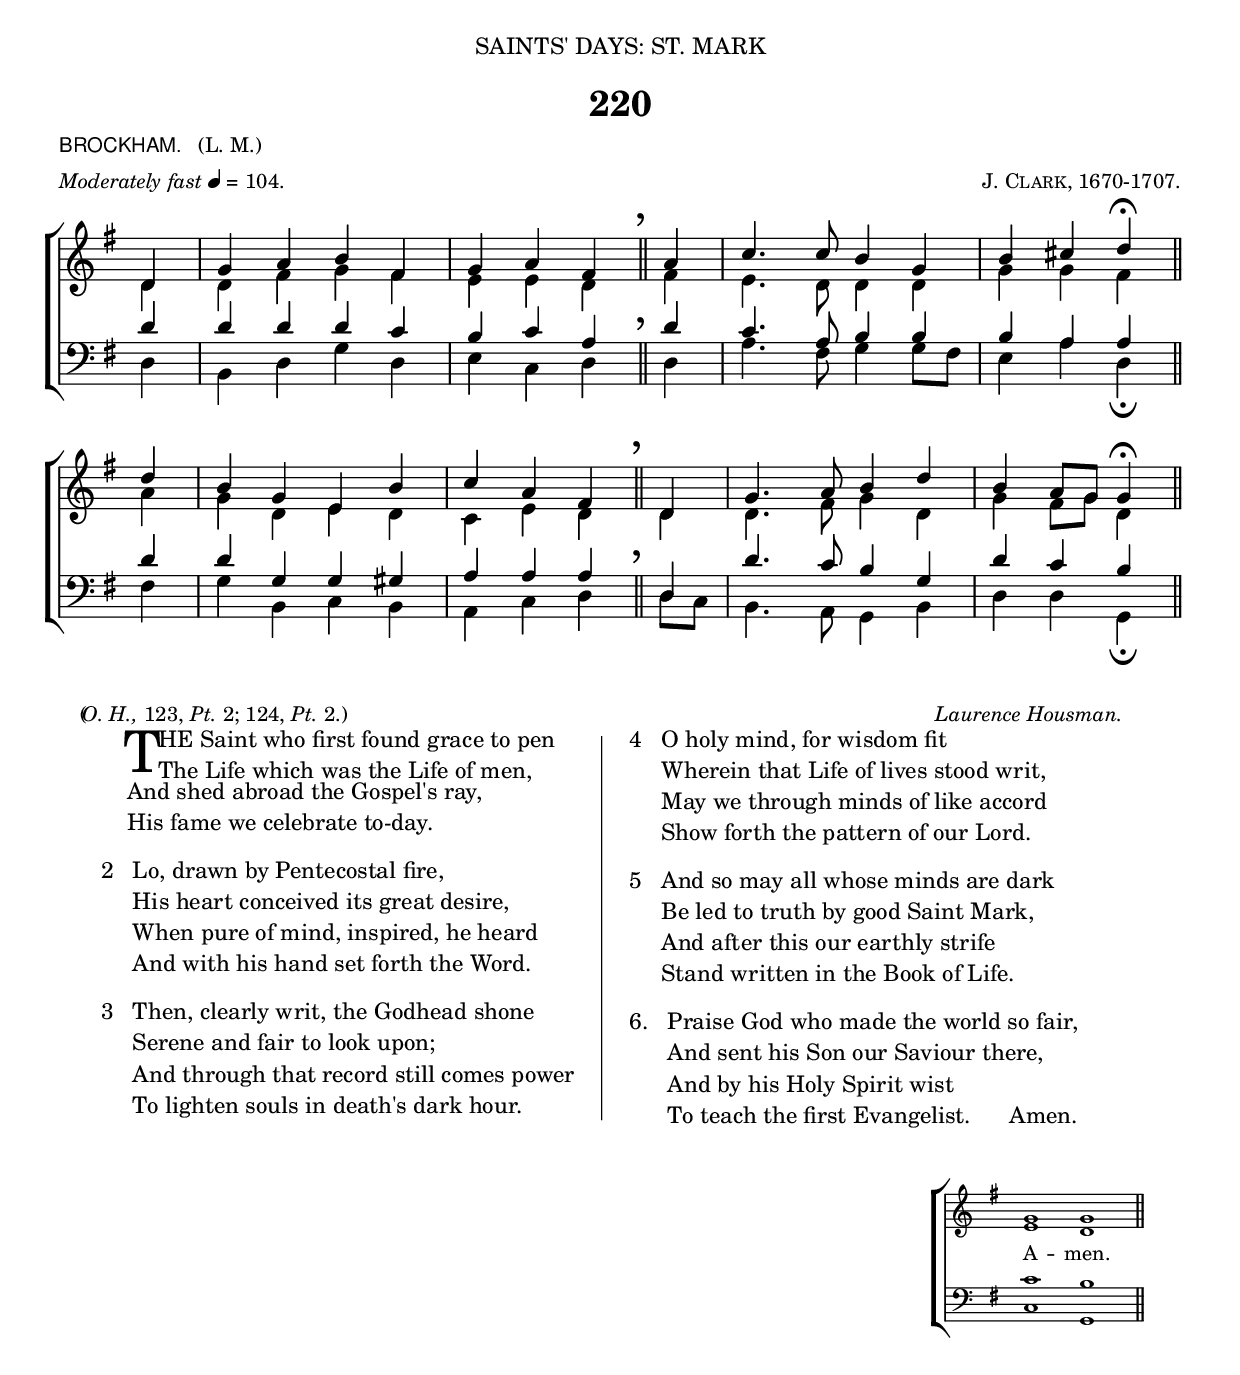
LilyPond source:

%%%347.png
%%%Hymn 220 Brockham The Saint who first found grace to pen
%%%Version 1

\version "2.10"

\header {

  dedication = \markup { \center-align { \line {  "SAINTS' DAYS: ST. MARK" } 
					       \hspace #1
						} }	
  
  title = \markup {"220" } 
  
  poet = \markup { \small {  \line { \sans {"BROCKHAM."} \hspace #1 \roman {"(L. M.)"}} }}
  
  meter = \markup { \small { \italic {Moderately fast} \general-align #Y #DOWN \note #"4" #0.5 = 104.} }
  
  arranger = \markup { \small \smallCaps "J. Clark, 1670-1707." }			       
		
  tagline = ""
}

%%%%%%%%%%%%%%%%%%%%%%%%%% Macros

%%generates the breathmarks
breathmark = { \override Score.RehearsalMark #'break-visibility = #begin-of-line-invisible
	\override Score.RehearsalMark #'Y-offset = #'4.0
	\override Score.RehearsalMark #'X-offset = #'-0.5
	\mark \markup {\fontsize #4 ","}
}
	      
%%%%%%%%%%%%%%%%%%%%%%%%%% End of Macro definitions	   
	      
%%% SATB voices

global = {
  \time 4/4
  \key g \major
  \set Staff.midiInstrument = "church organ"
}

soprano = \relative c' {
  \partial 4 d4 | g a b fis | g a fis \breathmark \bar "||" a | c4. c8 b4 g | b cis d^\fermata \bar "||" \break
  d | b g e b' | c a fis \breathmark \bar "||" d g4. a8 b4 d | b a8[ g] g4^\fermata \bar "||"
}

alto = \relative c' {
  d4 | d fis g fis | e e d \bar "||" fis | e4. d8 d4 d | g g fis \bar "||"
  a4 | g d e d | c e d \bar "||" d | d4. fis8 g4 d | g fis8[ g] d4 \bar "||"
}

tenor = \relative c { \clef bass
  d'4 | d d d c | b c a \bar "||" d | c4. a8 b4 b | b a a \bar "||"
  d | d g, g gis | a a a \bar "||" d,4 | d'4. c8 b4 g | d' c b \bar "||"
}

bass = \relative c { \clef bass
  d4 | b d g d | e c d \bar "||" d | a'4. fis8 g4 g8[ fis] | e4 a d, _\fermata \bar "||"
  fis | g b, c b | a c d \bar "||" d8[ c] | b4. a8 g4 b | d d g, _\fermata \bar "||" 
}


#(ly:set-option 'point-and-click #f)

\paper {
  #(set-paper-size "a4")
%  annotate-spacing = ##t
  print-page-number = ##f
  ragged-last-bottom = ##t
  ragged-bottom = ##t
}

\book{

%%% Score block	
	
\score{
\new ChoirStaff	
 <<

	\context Staff = upper << 
	\context Voice = sopranos { \voiceOne \global \soprano }
	\context Voice = altos    {\voiceTwo \global \alto }
	                      >>
	\context Staff = lower <<
	\context Voice = tenors { \voiceOne \global \tenor }
	\context Voice = basses { \voiceTwo \global \bass }
			        >> 
 >>
\layout {
		indent=0
%		\context { \Score timing = ##f }
		\context { \Score \remove "Bar_number_engraver" }
		\context { \Staff \remove "Time_signature_engraver" }
		\context { \Score \remove "Mark_engraver"  }
                \context { \Staff \consists "Mark_engraver"  }
	}

\midi { 
   \context { \Score tempoWholesPerMinute = #(ly:make-moment 104 4) }
       }	
} %%score bracket


%%% Lyric attributions and titles

\markup { \small { \hspace #2 "(" \hspace #-1 \italic "O. H.," "123," \italic "Pt." "2; 124," \italic "Pt." "2.)"  \hspace #56 \italic "Laurence Housman." }}

%%% Main lyric block
%%% To fit on one page, lyrics are in 3 columns: column 1 (verses ), column 2 (a dividing line), column 3 (verses)

\markup { \hspace #4  %%add space as necc. to center the entire block of lyrics
          \column { %%% super column for entire block of lyrics
	    \line { %% a master line of 3 columns, two for lyrics and one column of a separator line
		\column { %% column 1
			\column { %%verse 1 is a column of 2 lines  
			\line { \hspace #2.2 \column { \lower #2.4 \fontsize #8 "T" }   %%Drop Cap goes here
				  \hspace #-1.0    %% adjust this if other letters are too far from Drop Cap
				  \column  { \raise #0.0 "HE Saint who first found grace to pen"
			                                 "The Life which was the Life of men," } }          
	                  \line {  \hspace #2.5  %%adjust hspace until this line left edge is flush with Drop Cap
				   \lower  #1.56  %%adjust this until the line spacing looks right
				   \column {   
					   "And shed abroad the Gospel's ray,"
					   "His fame we celebrate to-day."
					   "             " %%% add vertical spacing between verses
			  		}}
			         } %%% finish verse 1
		      	\line { "2  "
				\column {	     
				   "Lo, drawn by Pentecostal fire,"
				   "His heart conceived its great desire,"
				   "When pure of mind, inspired, he heard"
				   "And with his hand set forth the Word."
				   "             " %%% add vertical spacing between verses
			}}
			\line { "3  "
				\column {	     
				"Then, clearly writ, the Godhead shone"
				"Serene and fair to look upon;"
				"And through that record still comes power"
				"To lighten souls in death's dark hour."
				"             " %%% add vertical spacing between verses
			}}
		}  %% finish Page column 1
		
	\hspace #2 %%adds horizontal space columns 1 and 2   
			   
	\column { \filled-box #'(0.0 . 0.1) #'( -36 . 1) #0 }   %%% Column 2. This is the line dviding the columns 1 and 3. 
			   	   
	\hspace #2 %%adds horizontal space between columns 2 and 3	
	
	\column { %%start page column 3			     
			\line { "4  "
				\column {	     
				"O holy mind, for wisdom fit"
				"Wherein that Life of lives stood writ,"
				"May we through minds of like accord"
				"Show forth the pattern of our Lord."
				"             " %%% add vertical spacing between verses	
			}}
			\line { "5  "
				\column {	     
				"And so may all whose minds are dark"
				"Be led to truth by good Saint Mark,"
				"And after this our earthly strife"
				"Stand written in the Book of Life."
				"             " %%% add vertical spacing between verses	
			}}
			\line { "6.  "
				\column {	     
				"Praise God who made the world so fair,"
				"And sent his Son our Saviour there,"
				"And by his Holy Spirit wist"
				"To teach the first Evangelist.      Amen."
				"             " %%% add vertical spacing between verses	
			}}
	    } %%% end column 3
     } %%% end master-line
   } %%% super column bracket
} %%% lyrics markup bracket


%%% Amen score block
\score{
  \new ChoirStaff
   <<
        \context Staff = upper \with { fontSize = #-3  \override StaffSymbol #'staff-space = #(magstep -2) }  
	                      << 
			      \context Voice = "sopranos" { \relative c' { \clef treble \global \voiceOne g'1 g1 \bar "||" }}
	\context Voice = "altos"    { \relative c' {  \clef treble \global \voiceTwo e1 d1 \bar "||" }}
	                      >>
			      
	\context Lyrics \lyricsto "altos" { \override LyricText #'font-size = #-1 A -- men. }
	
	\context Staff = lower \with { fontSize = #-3  \override StaffSymbol #'staff-space = #(magstep -2) }  
	                       <<
	\context Voice = "tenors" { \relative c { \clef bass \global \voiceThree c'1 b1 \bar "||" }}
	\context Voice = "basses" { \relative c { \clef bass \global \voiceFour  c1 g1 \bar "||" }}
			        >> 
  >>			      
\header { breakbefore = ##f piece = " " opus = " " }
\layout { 
	\context { \Score timing = ##f }
	ragged-right = ##t
	indent = 15\cm
	\context { \Staff \remove Time_signature_engraver }

       }
      
%%% Amen midi       
\midi { \context { \Score tempoWholesPerMinute = #(ly:make-moment 104 4) }}   
         
}

} %%book bracket

